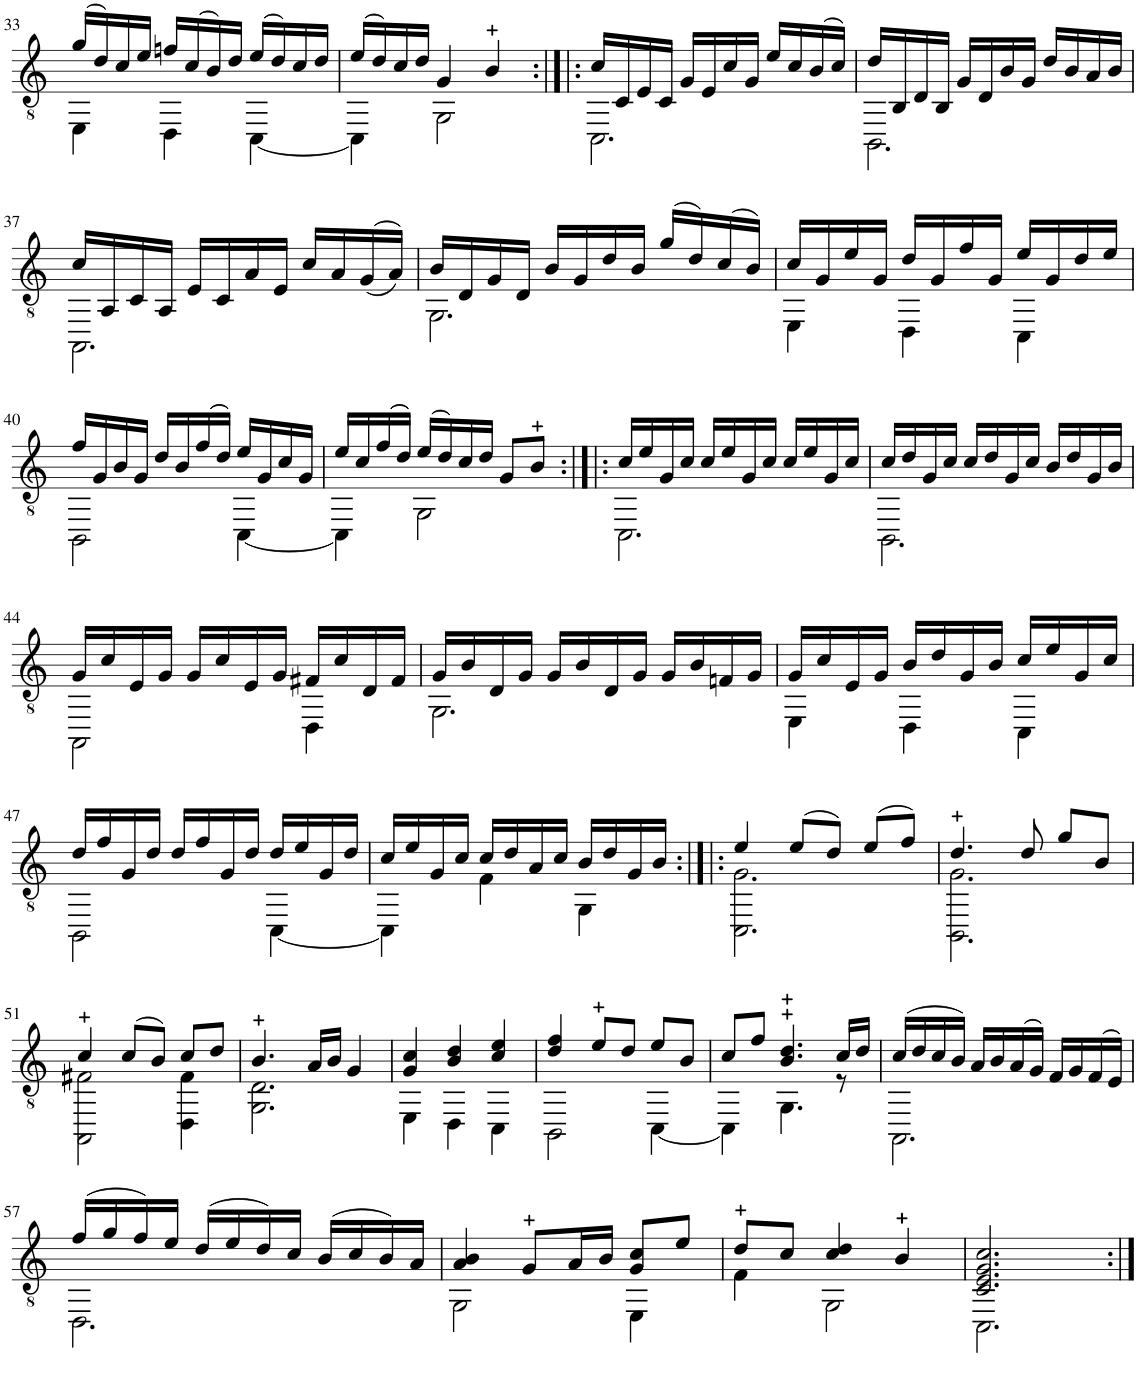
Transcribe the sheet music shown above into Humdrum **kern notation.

**kern
*part1
*staff1
*I"Loutna
*I'Lout.
!!LO:PB:g=z
*clefGv2
*k[]
*M3/4
=33
*^
(16g/LL	4EE\
16d/)	.
16c/	.
16e/JJ	.
16fn/LL	4DD\
(16c/	.
16B/)	.
16d/JJ	.
(16e/LL	[4CC\
16d/)	.
16c/	.
16d/JJ	.
=34	=34
(16e/LL	4CC\]
16d/)	.
16c/	.
16d/JJ	.
4G/	2GG\
4B/	.
=35:|!|:	=35:|!|:
16c/LL	2.CC\
16C/	.
16E/	.
16C/JJ	.
16G/LL	.
16E/	.
16c/	.
16G/JJ	.
16e/LL	.
16c/	.
(16B/	.
16c/JJ)	.
=36	=36
16d/LL	2.BBB\
16BB/	.
16D/	.
16BB/JJ	.
16G/LL	.
16D/	.
16B/	.
16G/JJ	.
16d/LL	.
16B/	.
16A/	.
16B/JJ	.
!!LO:LB:g=z	!!
=37	=37
16c/LL	2.AAA\
16AA/	.
16C/	.
16AA/JJ	.
16E/LL	.
16C/	.
16A/	.
16E/JJ	.
16c/LL	.
16A/	.
(<(16G/	.
16A/JJ))	.
=38	=38
16B/LL	2.GG\
16D/	.
16G/	.
16D/JJ	.
16B/LL	.
16G/	.
16d/	.
16B/JJ	.
(16g/LL	.
16d/)	.
(16c/	.
16B/JJ)	.
=39	=39
16c/LL	4EE\
16G/	.
16e/	.
16G/JJ	.
16d/LL	4DD\
16G/	.
16f/	.
16G/JJ	.
16e/LL	4CC\
16G/	.
16d/	.
16e/JJ	.
!!LO:LB:g=z	!!
=40	=40
16f/LL	2BBB\
16G/	.
16B/	.
16G/JJ	.
16d/LL	.
16B/	.
(16f/	.
16d/JJ)	.
16e/LL	[4CC\
16G/	.
16c/	.
16G/JJ	.
=41	=41
16e/LL	4CC\]
16c/	.
(16f/	.
16d/JJ)	.
(16e/LL	2GG\
16d/)	.
16c/	.
16d/JJ	.
8G/L	.
8B/J	.
=42:|!|:	=42:|!|:
16c/LL	2.CC\
16e/	.
16G/	.
16c/JJ	.
16c/LL	.
16e/	.
16G/	.
16c/JJ	.
16c/LL	.
16e/	.
16G/	.
16c/JJ	.
=43	=43
16c/LL	2.BBB\
16d/	.
16G/	.
16c/JJ	.
16c/LL	.
16d/	.
16G/	.
16c/JJ	.
16B/LL	.
16d/	.
16G/	.
16B/JJ	.
!!LO:LB:g=z	!!
=44	=44
16G/LL	2AAA\
16c/	.
16E/	.
16G/JJ	.
16G/LL	.
16c/	.
16E/	.
16G/JJ	.
16F#X/LL	4DD\
16c/	.
16D/	.
16F#/JJ	.
=45	=45
16G/LL	2.GG\
16B/	.
16D/	.
16G/JJ	.
16G/LL	.
16B/	.
16D/	.
16G/JJ	.
16G/LL	.
16B/	.
16Fn/	.
16G/JJ	.
=46	=46
16G/LL	4EE\
16c/	.
16E/	.
16G/JJ	.
16B/LL	4DD\
16d/	.
16G/	.
16B/JJ	.
16c/LL	4CC\
16e/	.
16G/	.
16c/JJ	.
!!LO:LB:g=z	!!
=47	=47
16d/LL	2BBB\
16f/	.
16G/	.
16d/JJ	.
16d/LL	.
16f/	.
16G/	.
16d/JJ	.
16d/LL	[4CC\
16e/	.
16G/	.
16d/JJ	.
=48	=48
16c/LL	4CC\]
16e/	.
16G/	.
16c/JJ	.
16c/LL	4F\
16d/	.
16A/	.
16c/JJ	.
16B/LL	4GG\
16d/	.
16G/	.
16B/JJ	.
=49:|!|:	=49:|!|:
4e/	2.CC\ 2.G\
(8e/L	.
8d/J)	.
(8e/L	.
8f/J)	.
=50	=50
4.d/	2.BBB\ 2.G\
8d/	.
8g/L	.
8B/J	.
!!LO:LB:g=z	!!
=51	=51
4c/	2AAA\ 2F#X\
(8c/L	.
8B/J)	.
8c/L	4DD\ 4F#\
8d/J	.
=52	=52
4.B/	2.GG\ 2.D\
16A/LL	.
16B/JJ	.
4G/	.
=53	=53
4G/ 4c/	4EE\
4B/ 4d/	4DD\
4c/ 4e/	4CC\
=54	=54
4d/ 4f/	2BBB\
8e/L	.
8d/J	.
8e/L	[4CC\
8B/J	.
=55	=55
8c/L	4CC\]
8f/J	.
4.B/ 4.d/	4.GG\
16c/LL	8r
16d/JJ	.
=56	=56
(16c/LL	2.AAA\
16d/	.
16c/	.
16B/JJ)	.
16A/LL	.
16B/	.
(16A/	.
16G/JJ)	.
16F/LL	.
16G/	.
(16F/	.
16E/JJ)	.
!!LO:LB:g=z	!!
=57	=57
(16f/LL	2.DD\
16g/	.
16f/)	.
16e/JJ	.
(16d/LL	.
16e/	.
16d/)	.
16c/JJ	.
(16B/LL	.
16c/	.
16B/)	.
16A/JJ	.
=58	=58
4A/ 4B/	2GG\
8G/L	.
16A/L	.
16B/JJ	.
8G/ 8c/L	4EE\
8e/J	.
=59	=59
8d/L	4F\
8c/J	.
4c/ 4d/	2GG\
4B/	.
=60	=60
2.C/ 2.E/ 2.G/ 2.c/	2.CC\
*v	*v
=:|!
*-
